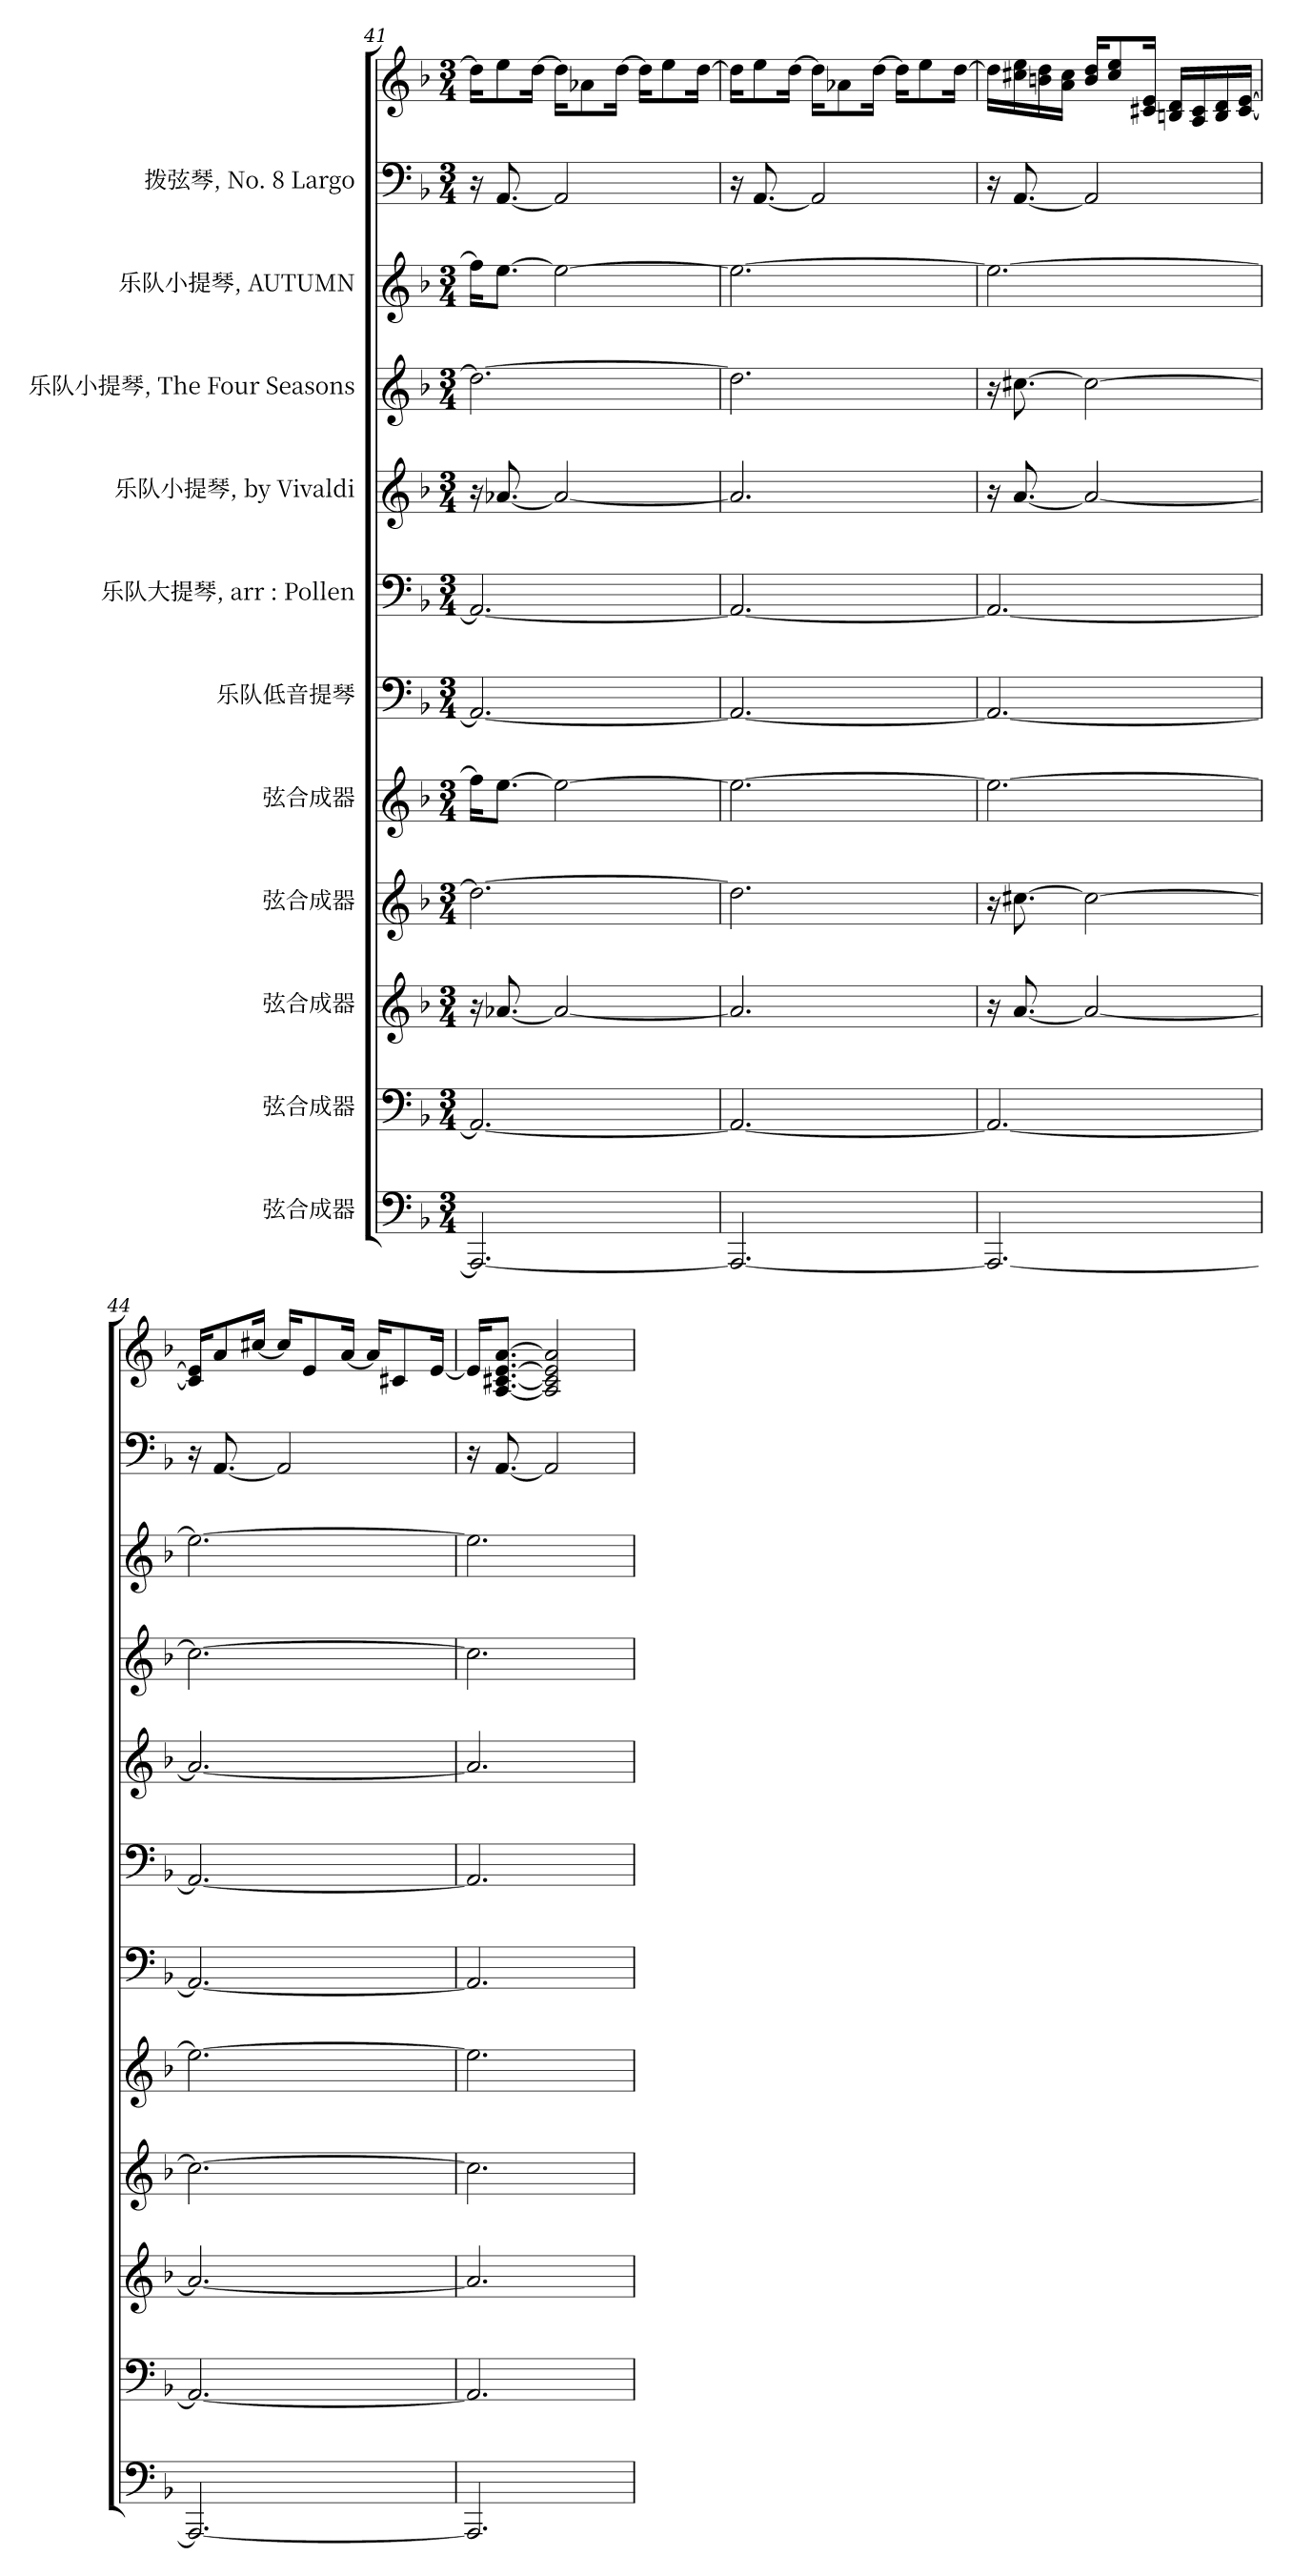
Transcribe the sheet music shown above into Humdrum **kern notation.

**kern	**kern	**kern	**kern	**kern	**kern	**kern	**kern	**kern	**kern	**kern	**kern
*part11	*part10	*part9	*part8	*part7	*part6	*part5	*part4	*part3	*part2	*part1	*part1
*staff12	*staff11	*staff10	*staff9	*staff8	*staff7	*staff6	*staff5	*staff4	*staff3	*staff2	*staff1
*I"弦合成器	*I"弦合成器	*I"弦合成器	*I"弦合成器	*I"弦合成器	*I"乐队低音提琴	*I"乐队大提琴, arr : Pollen	*I"乐队小提琴, by Vivaldi	*I"乐队小提琴, The Four Seasons	*I"乐队小提琴, AUTUMN	*I"拨弦琴, No. 8 Largo	*
!!LO:PB:g=z
*clefF4	*clefF4	*clefG2	*clefG2	*clefG2	*clefF4	*clefF4	*clefG2	*clefG2	*clefG2	*clefF4	*clefG2
*	*	*	*	*	*ITrd7c12	*	*	*	*	*	*
*k[b-]	*k[b-]	*k[b-]	*k[b-]	*k[b-]	*k[b-]	*k[b-]	*k[b-]	*k[b-]	*k[b-]	*k[b-]	*k[b-]
*M3/4	*M3/4	*M3/4	*M3/4	*M3/4	*M3/4	*M3/4	*M3/4	*M3/4	*M3/4	*M3/4	*M3/4
=41	=41	=41	=41	=41	=41	=41	=41	=41	=41	=41	=41
2.AAA/_	2.AA/_	16r	2.dd\_	16ff\KL]	2.AAA/_	2.AA/_	16r	2.dd\_	16ff\KL]	16r	16dd\KL]
*	*	*	*	*	*	*	*	*	*	*	*MM44
.	.	[8.a-X/	.	[8.ee\J	.	.	[8.a-X/	.	[8.ee\J	[8.AA/	8ee\
.	.	.	.	.	.	.	.	.	.	.	[16dd\Jk
.	.	2a-/_	.	2ee\_	.	.	2a-/_	.	2ee\_	2AA/]	16dd\KL]
*	*	*	*	*	*	*	*	*	*	*	*MM49
.	.	.	.	.	.	.	.	.	.	.	8a-X\
.	.	.	.	.	.	.	.	.	.	.	[16dd\Jk
.	.	.	.	.	.	.	.	.	.	.	16dd\KL]
*	*	*	*	*	*	*	*	*	*	*	*MM46
.	.	.	.	.	.	.	.	.	.	.	8ee\
.	.	.	.	.	.	.	.	.	.	.	[16dd\Jk
=42	=42	=42	=42	=42	=42	=42	=42	=42	=42	=42	=42
2.AAA/_	2.AA/_	2.a-/]	2.dd\]	2.ee\_	2.AAA/_	2.AA/_	2.a-/]	2.dd\]	2.ee\_	16r	16dd\KL]
.	.	.	.	.	.	.	.	.	.	[8.AA/	8ee\
*	*	*	*	*	*	*	*	*	*	*	*MM45
.	.	.	.	.	.	.	.	.	.	.	[16dd\Jk
.	.	.	.	.	.	.	.	.	.	2AA/]	16dd\KL]
.	.	.	.	.	.	.	.	.	.	.	8a-X\
*	*	*	*	*	*	*	*	*	*	*	*MM47
.	.	.	.	.	.	.	.	.	.	.	[16dd\Jk
.	.	.	.	.	.	.	.	.	.	.	16dd\KL]
*	*	*	*	*	*	*	*	*	*	*	*MM44
.	.	.	.	.	.	.	.	.	.	.	8ee\
.	.	.	.	.	.	.	.	.	.	.	[16dd\Jk
=43	=43	=43	=43	=43	=43	=43	=43	=43	=43	=43	=43
2.AAA/_	2.AA/_	16r	16r	2.ee\_	2.AAA/_	2.AA/_	16r	16r	2.ee\_	16r	16dd\LL]
*	*	*	*	*	*	*	*	*	*	*	*MM41
.	.	[8.a/	[8.cc#X\	.	.	.	[8.a/	[8.cc#X\	.	[8.AA/	16cc#X\ 16ee\
*	*	*	*	*	*	*	*	*	*	*	*MM48
.	.	.	.	.	.	.	.	.	.	.	16bn\ 16dd\
.	.	.	.	.	.	.	.	.	.	.	16a\ 16cc#\JJ
.	.	2a/_	2cc#\_	.	.	.	2a/_	2cc#\_	.	2AA/]	16b/ 16dd/KL
.	.	.	.	.	.	.	.	.	.	.	8cc#/ 8ee/
*	*	*	*	*	*	*	*	*	*	*	*MM43
.	.	.	.	.	.	.	.	.	.	.	16c#X/ 16e/Jk
*	*	*	*	*	*	*	*	*	*	*	*MM48
.	.	.	.	.	.	.	.	.	.	.	16Bn/ 16d/LL
.	.	.	.	.	.	.	.	.	.	.	16A/ 16c#/
.	.	.	.	.	.	.	.	.	.	.	16B/ 16d/
.	.	.	.	.	.	.	.	.	.	.	[16c#/ [16e/JJ
!!LO:PB:g=z
=44	=44	=44	=44	=44	=44	=44	=44	=44	=44	=44	=44
2.AAA/_	2.AA/_	2.a/_	2.cc#\_	2.ee\_	2.AAA/_	2.AA/_	2.a/_	2.cc#\_	2.ee\_	16r	16c#/] 16e/]KL
*	*	*	*	*	*	*	*	*	*	*	*MM46
.	.	.	.	.	.	.	.	.	.	[8.AA/	8a/
*	*	*	*	*	*	*	*	*	*	*	*MM43
.	.	.	.	.	.	.	.	.	.	.	[16cc#X/Jk
.	.	.	.	.	.	.	.	.	.	2AA/]	16cc#/KL]
*	*	*	*	*	*	*	*	*	*	*	*MM40
.	.	.	.	.	.	.	.	.	.	.	8e/
*	*	*	*	*	*	*	*	*	*	*	*MM37
.	.	.	.	.	.	.	.	.	.	.	[16a/Jk
.	.	.	.	.	.	.	.	.	.	.	16a/KL]
*	*	*	*	*	*	*	*	*	*	*	*MM34
.	.	.	.	.	.	.	.	.	.	.	8c#X/
*	*	*	*	*	*	*	*	*	*	*	*MM31
.	.	.	.	.	.	.	.	.	.	.	[16e/Jk
=45	=45	=45	=45	=45	=45	=45	=45	=45	=45	=45	=45
2.AAA/]	2.AA/]	2.a/]	2.cc#\]	2.ee\]	2.AAA/]	2.AA/]	2.a/]	2.cc#\]	2.ee\]	16r	16e/KL]
.	.	.	.	.	.	.	.	.	.	[8.AA/	[8.A/ [8.c#X/ [8.e/ [8.a/J
.	.	.	.	.	.	.	.	.	.	2AA/]	2A/] 2c#/] 2e/] 2a/]
=	=	=	=	=	=	=	=	=	=	=	=
*-	*-	*-	*-	*-	*-	*-	*-	*-	*-	*-	*-
